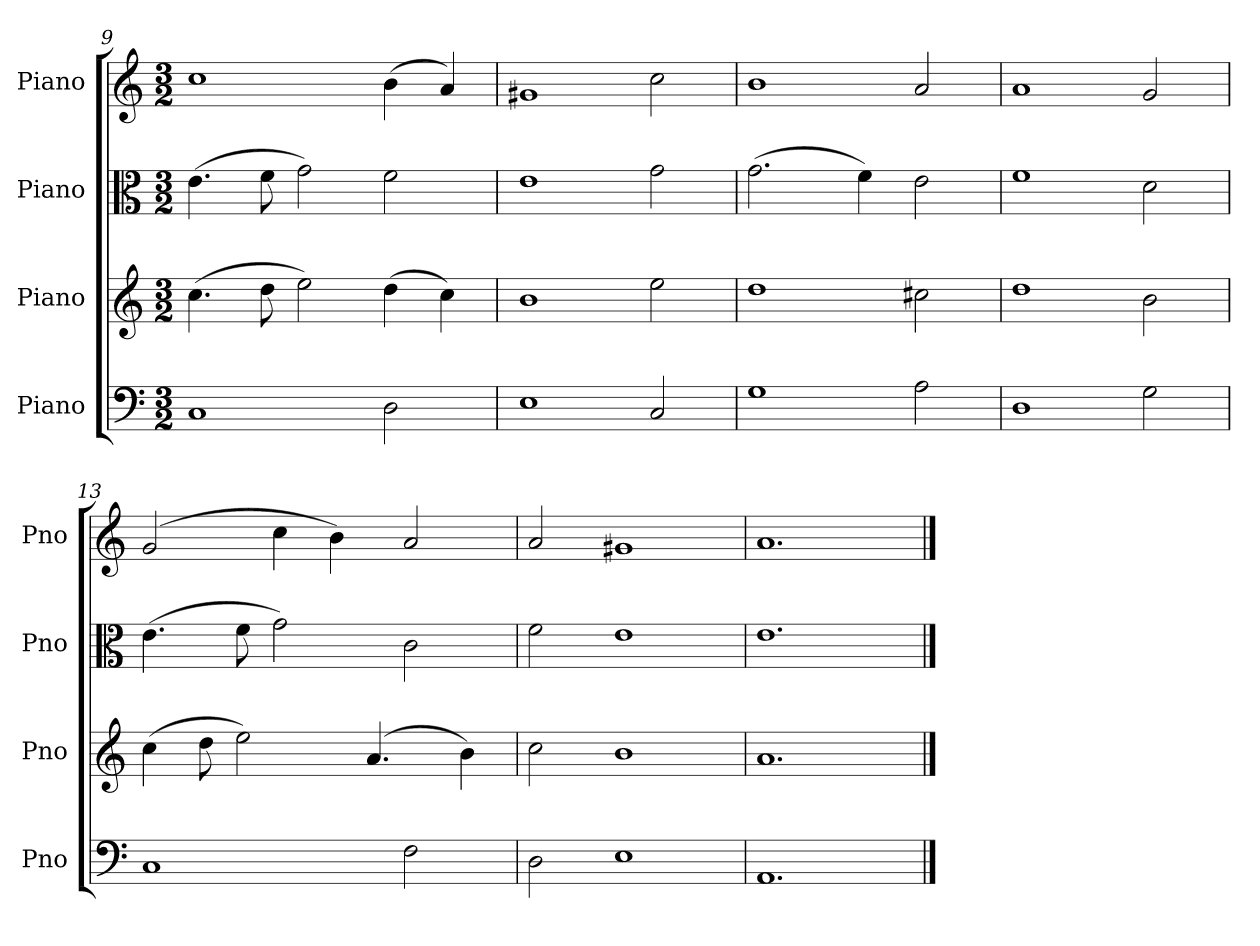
**kern	**kern	**kern	**kern
*part4	*part3	*part2	*part1
*staff4	*staff3	*staff2	*staff1
*I"Piano	*I"Piano	*I"Piano	*I"Piano
*I'Pno	*I'Pno	*I'Pno	*I'Pno
*clefF4	*clefG2	*clefC3	*clefG2
*k[]	*k[]	*k[]	*k[]
*M3/2	*M3/2	*M3/2	*M3/2
=9	=9	=9	=9
1C	(>4.cc\	(>4.e\	1cc
.	8dd\	8f\	.
.	2ee\)	2g\)	.
2D\	(>4dd\	2f\	(>4b\
.	4cc\)	.	4a/)
!!LO:LB:g=z
=10	=10	=10	=10
1E	1b	1e	1g#X
2C/	2ee\	2g\	2cc\
=11	=11	=11	=11
1G	1dd	(>2.g\	1b
.	.	4f\)	.
2A\	2cc#X\	2e\	2a/
=12	=12	=12	=12
1D	1dd	1f	1a
2G\	2b\	2d\	2g/
=13	=13	=13	=13
1C	(>4cc\	(>4.e\	(>2g/
.	8dd\	.	.
.	2ee\)	8f\	.
.	.	2g\)	4cc\
.	.	.	4b\)
.	(>4.a/	.	.
2F\	.	2c\	2a/
.	4b\)	.	.
=14	=14	=14	=14
2D\	2cc\	2f\	2a/
1E	1b	1e	1g#X
=15	=15	=15	=15
1.AA	1.a	1.e	1.a
==	==	==	==
*-	*-	*-	*-
